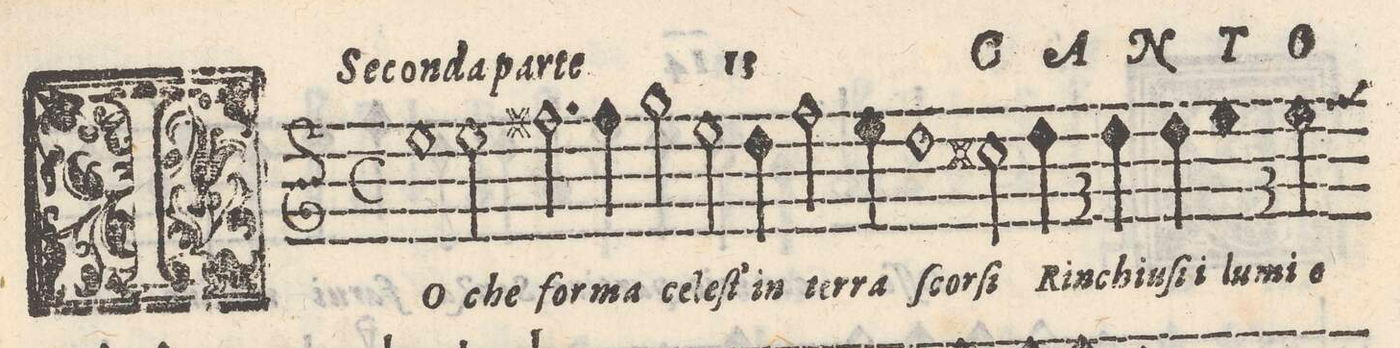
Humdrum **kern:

**kern	**text
*I"CANTO	*
*clefG2	*
*k[]	*
*M2/1	*
*met(C)	*
1ee	Io
2ee\	che
2.ff#X\	for-
=2-	=2-
4ff#y\	-ma
2gg\	ce-
2ee\	-leſ-
4dd\	-t`in
2ffny\	ter-
=3-	=3-
4ee\	-ra
1dd	ſcor-
2cc#X\	ſi
=4-	=4-
*col	*
3dd\	Rin-
3dd\	-chiu-
3dd\	ſi i
3%2ee	lu-
3ee\	-mi e
*-	*-
